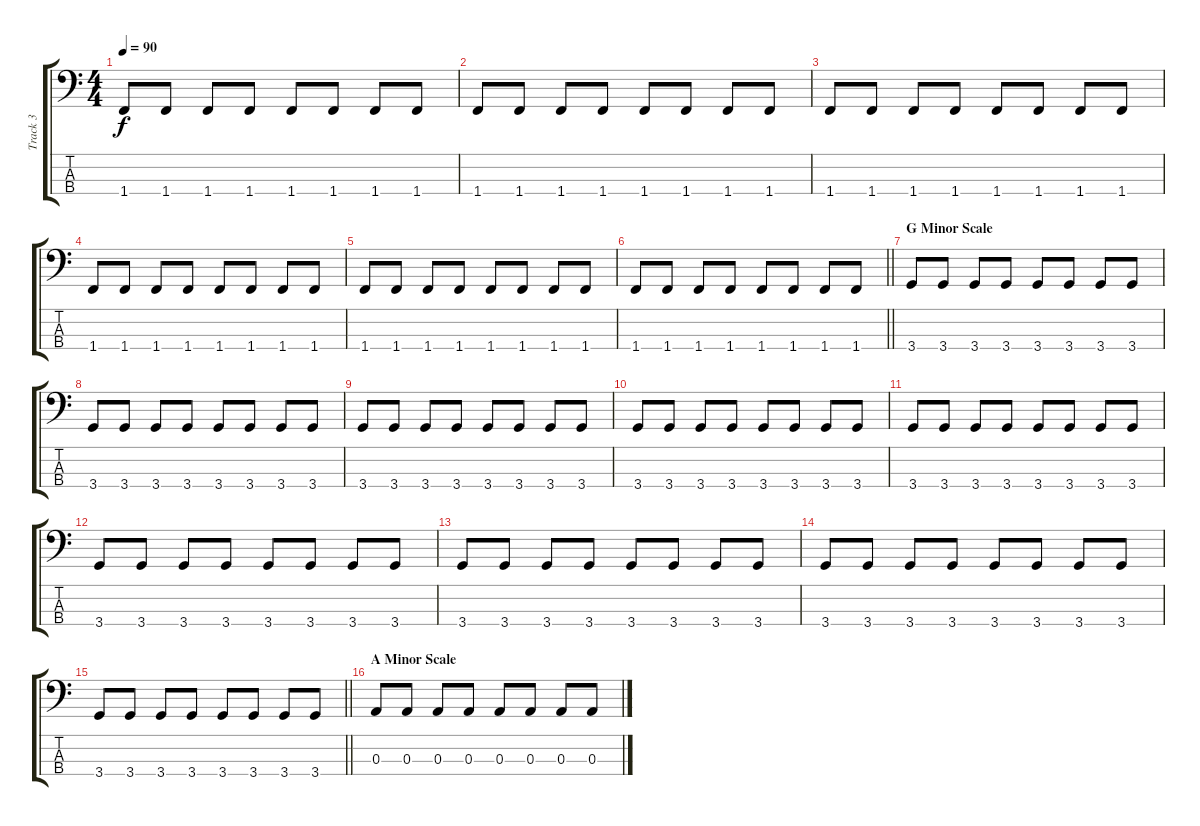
\track ("Track 3" "Track 3") {instrument electricbassfinger}
\staff {score tabs}
\tuning (G2 D2 A1 E1) {hide}
\ts (4 4)
\tempo 90
\clef f4
\ks c
1.4.8{dy f} 1.4.8 1.4.8 1.4.8 1.4.8 1.4.8 1.4.8 1.4.8 |
1.4.8 1.4.8 1.4.8 1.4.8 1.4.8 1.4.8 1.4.8 1.4.8 |
1.4.8 1.4.8 1.4.8 1.4.8 1.4.8 1.4.8 1.4.8 1.4.8 |
1.4.8 1.4.8 1.4.8 1.4.8 1.4.8 1.4.8 1.4.8 1.4.8 |
1.4.8 1.4.8 1.4.8 1.4.8 1.4.8 1.4.8 1.4.8 1.4.8 |
\barLineRight lightlight
1.4.8 1.4.8 1.4.8 1.4.8 1.4.8 1.4.8 1.4.8 1.4.8 |
\section ("" "G Minor Scale")
3.4.8 3.4.8 3.4.8 3.4.8 3.4.8 3.4.8 3.4.8 3.4.8 |
3.4.8 3.4.8 3.4.8 3.4.8 3.4.8 3.4.8 3.4.8 3.4.8 |
3.4.8 3.4.8 3.4.8 3.4.8 3.4.8 3.4.8 3.4.8 3.4.8 |
3.4.8 3.4.8 3.4.8 3.4.8 3.4.8 3.4.8 3.4.8 3.4.8 |
3.4.8 3.4.8 3.4.8 3.4.8 3.4.8 3.4.8 3.4.8 3.4.8 |
3.4.8 3.4.8 3.4.8 3.4.8 3.4.8 3.4.8 3.4.8 3.4.8 |
3.4.8 3.4.8 3.4.8 3.4.8 3.4.8 3.4.8 3.4.8 3.4.8 |
3.4.8 3.4.8 3.4.8 3.4.8 3.4.8 3.4.8 3.4.8 3.4.8 |
\barLineRight lightlight
3.4.8 3.4.8 3.4.8 3.4.8 3.4.8 3.4.8 3.4.8 3.4.8 |
\section ("" "A Minor Scale")
0.3.8 0.3.8 0.3.8 0.3.8 0.3.8 0.3.8 0.3.8 0.3.8
